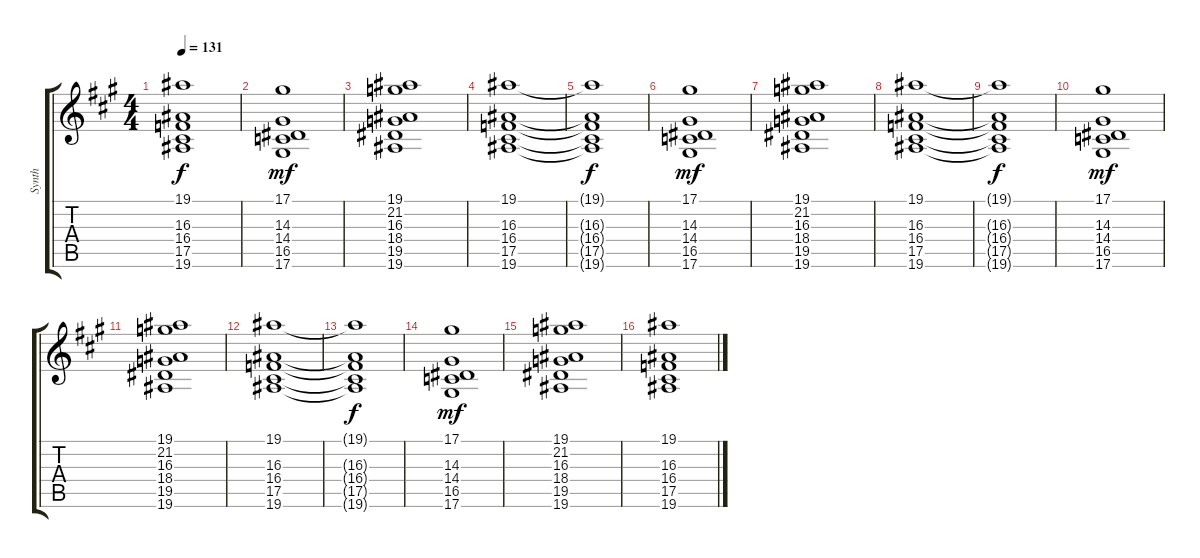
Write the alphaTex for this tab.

\track ("Synth" "Synth") {instrument pad2warm}
\staff {score tabs}
\tuning (Eb4 Bb3 Gb3 Db3 Ab2 Eb2) {hide}
\ts (4 4)
\tempo 131
\clef g2
\ks a
(19.1{t} 16.3{t} 16.4{t} 17.5{t} 19.6{t}).1{dy f} |
(17.1 14.3 14.4 16.5 17.6).1{dy mf} |
(19.1 21.2 16.3 18.4 19.5 19.6).1 |
(19.1 16.3 16.4 17.5 19.6).1 |
(19.1{t} 16.3{t} 16.4{t} 17.5{t} 19.6{t}).1{dy f} |
(17.1 14.3 14.4 16.5 17.6).1{dy mf} |
(19.1 21.2 16.3 18.4 19.5 19.6).1 |
(19.1 16.3 16.4 17.5 19.6).1 |
(19.1{t} 16.3{t} 16.4{t} 17.5{t} 19.6{t}).1{dy f} |
(17.1 14.3 14.4 16.5 17.6).1{dy mf} |
(19.1 21.2 16.3 18.4 19.5 19.6).1 |
(19.1 16.3 16.4 17.5 19.6).1 |
(19.1{t} 16.3{t} 16.4{t} 17.5{t} 19.6{t}).1{dy f} |
(17.1 14.3 14.4 16.5 17.6).1{dy mf} |
(19.1 21.2 16.3 18.4 19.5 19.6).1 |
(19.1 16.3 16.4 17.5 19.6).1
